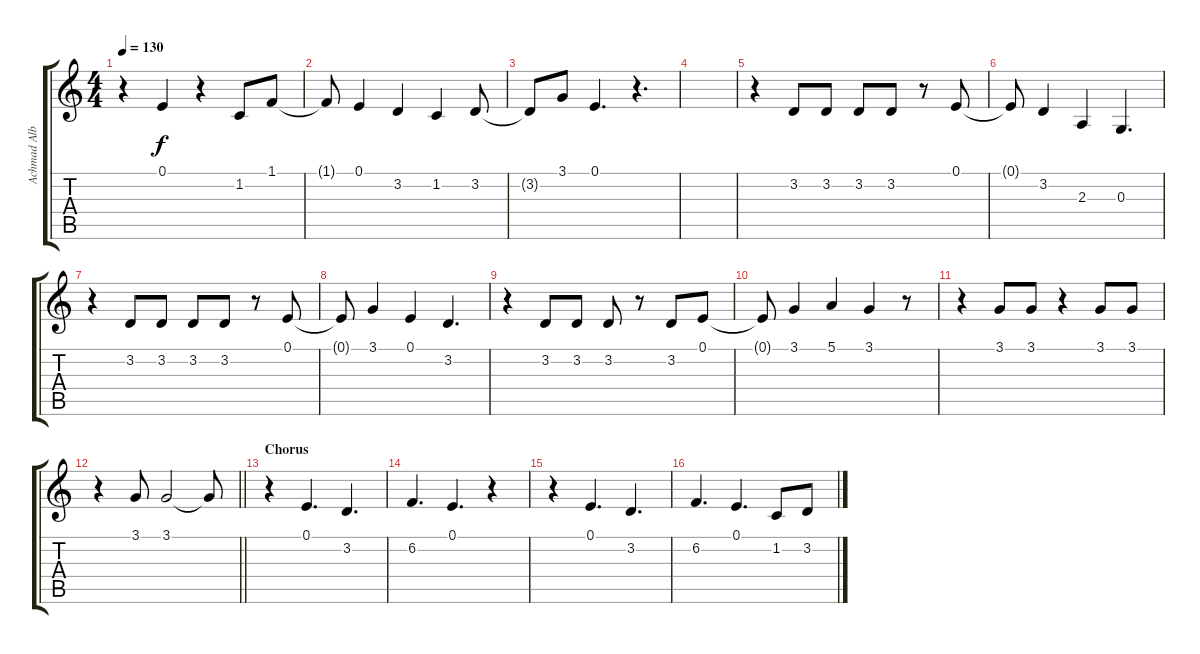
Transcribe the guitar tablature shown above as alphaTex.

\track ("Achmad Albar" "Achmad Alb") {instrument lead6voice}
\staff {score tabs}
\tuning (E4 B3 G3 D3 A2 E2) {hide}
\ts (4 4)
\tempo 130
\clef g2
\ks c
r.4{dy f} 0.1.4 r.4 1.2.8 1.1.8 |
1.1{t}.8 0.1.4 3.2.4 1.2.4 3.2.8 |
3.2{t}.8 3.1.8 0.1.4{d} r.4{d} |
|
r.4 3.2.8 3.2.8 3.2.8 3.2.8 r.8 0.1.8 |
0.1{t}.8 3.2.4 2.3.4 0.3.4{d} |
r.4 3.2.8 3.2.8 3.2.8 3.2.8 r.8 0.1.8 |
0.1{t}.8 3.1.4 0.1.4 3.2.4{d} |
r.4 3.2.8 3.2.8 3.2.8 r.8 3.2.8 0.1.8 |
0.1{t}.8 3.1.4 5.1.4 3.1.4 r.8 |
r.4 3.1.8 3.1.8 r.4 3.1.8 3.1.8 |
\barLineRight lightlight
r.4 3.1.8 3.1.2 3.1{t}.8 |
\section ("" "Chorus")
r.4 0.1.4{d} 3.2.4{d} |
6.2.4{d} 0.1.4{d} r.4 |
r.4 0.1.4{d} 3.2.4{d} |
6.2.4{d} 0.1.4{d} 1.2.8 3.2.8
